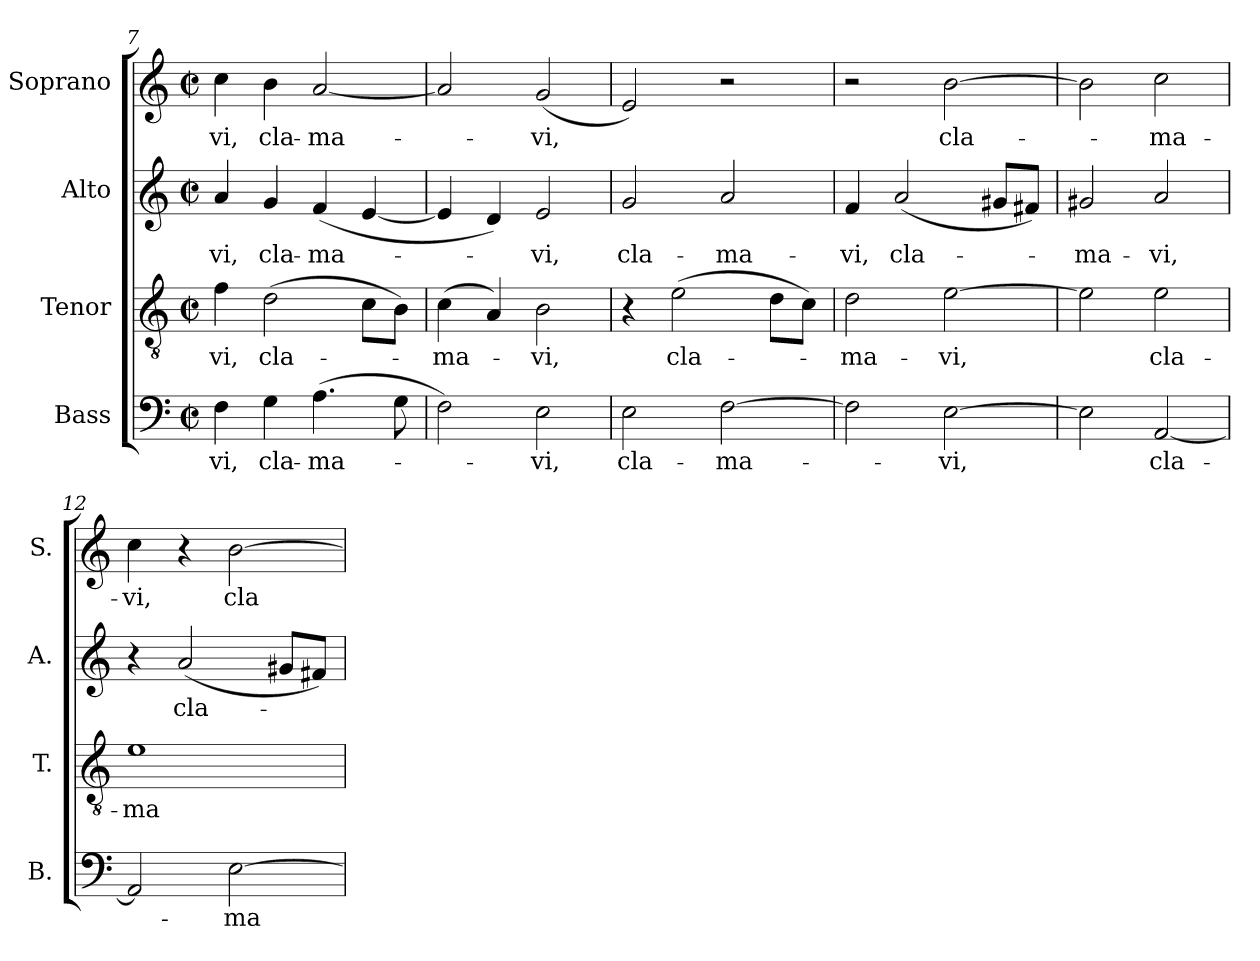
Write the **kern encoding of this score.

**kern	**text	**kern	**text	**kern	**text	**kern	**text
*part4	*part4	*part3	*part3	*part2	*part2	*part1	*part1
*staff4	*staff4	*staff3	*staff3	*staff2	*staff2	*staff1	*staff1
*I"Bass	*	*I"Tenor	*	*I"Alto	*	*I"Soprano	*
*I'B.	*	*I'T.	*	*I'A.	*	*I'S.	*
*clefF4	*	*clefGv2	*	*clefG2	*	*clefG2	*
*	*	*ITrd7c12	*	*	*	*	*
*k[]	*	*k[]	*	*k[]	*	*k[]	*
*C:	*	*C:	*	*C:	*	*C:	*
*M2/2	*	*M2/2	*	*M2/2	*	*M2/2	*
*met(c|)	*	*met(c|)	*	*met(c|)	*	*met(c|)	*
=7	=7	=7	=7	=7	=7	=7	=7
!	!LO:LY:b:color=#000000	!	!	!	!	!	!
!	!	!	!LO:LY:b:color=#000000	!	!	!	!
!	!	!	!	!	!LO:LY:b:color=#000000	!	!
!	!	!	!	!	!	!	!LO:LY:b:color=#000000
4Fi\	-vi,	4Fi\	-vi,	4ai/	-vi,	4cci\	-vi,
!	!LO:LY:b:color=#000000	!	!	!	!	!	!
!	!	!	!LO:LY:b:color=#000000	!	!	!	!
!	!	!	!	!	!LO:LY:b:color=#000000	!	!
!	!	!	!	!	!	!	!LO:LY:b:color=#000000
4Gi\	cla-	(2Di\	cla-	4gi/	cla-	4bi\	cla-
!	!LO:LY:b:color=#000000	!	!	!	!	!	!
!	!	!	!	!	!LO:LY:b:color=#000000	!	!
!	!	!	!	!	!	!	!LO:LY:b:color=#000000
(4.Ai\	-ma-	.	.	(4fi/	-ma-	[<2ai/	-ma-
.	.	8Ci\L	.	[<4ei/	.	.	.
8Gi\	.	8BBi\J)	.	.	.	.	.
=8	=8	=8	=8	=8	=8	=8	=8
!	!	!	!LO:LY:b:color=#000000	!	!	!	!
2Fi\)	.	(4Ci\	-ma-	4ei/]	.	2ai/]	.
.	.	4AAi/)	.	4di/)	.	.	.
!	!LO:LY:b:color=#000000	!	!	!	!	!	!
!	!	!	!LO:LY:b:color=#000000	!	!	!	!
!	!	!	!	!	!LO:LY:b:color=#000000	!	!
!	!	!	!	!	!	!	!LO:LY:b:color=#000000
2Ei\	-vi,	2BBi\	-vi,	2ei/	-vi,	(2gi/	-vi,
=9	=9	=9	=9	=9	=9	=9	=9
!	!LO:LY:b:color=#000000	!	!	!	!	!	!
!	!	!	!	!	!LO:LY:b:color=#000000	!	!
2Ei\	cla-	4r	.	2gi/	cla-	2ei/)	.
!	!	!	!LO:LY:b:color=#000000	!	!	!	!
.	.	(2Ei\	cla-	.	.	.	.
!	!LO:LY:b:color=#000000	!	!	!	!	!	!
!	!	!	!	!	!LO:LY:b:color=#000000	!	!
[>2Fi\	-ma-	.	.	2ai/	-ma-	2r	.
.	.	8Di\L	.	.	.	.	.
.	.	8Ci\J)	.	.	.	.	.
=10	=10	=10	=10	=10	=10	=10	=10
!	!	!	!LO:LY:b:color=#000000	!	!	!	!
!	!	!	!	!	!LO:LY:b:color=#000000	!	!
2Fi\]	.	2Di\	-ma-	4fi/	-vi,	2r	.
!	!	!	!	!	!LO:LY:b:color=#000000	!	!
.	.	.	.	(2ai/	cla-	.	.
!	!LO:LY:b:color=#000000	!	!	!	!	!	!
!	!	!	!LO:LY:b:color=#000000	!	!	!	!
!	!	!	!	!	!	!	!LO:LY:b:color=#000000
[>2Ei\	-vi,	[>2Ei\	-vi,	.	.	[>2bi\	cla-
.	.	.	.	8g#Xi/L	.	.	.
.	.	.	.	8f#Xi/J)	.	.	.
=11	=11	=11	=11	=11	=11	=11	=11
!	!	!	!	!	!LO:LY:b:color=#000000	!	!
2Ei\]	.	2Ei\]	.	2g#Xi/	-ma-	2bi\]	.
!	!LO:LY:b:color=#000000	!	!	!	!	!	!
!	!	!	!LO:LY:b:color=#000000	!	!	!	!
!	!	!	!	!	!LO:LY:b:color=#000000	!	!
!	!	!	!	!	!	!	!LO:LY:b:color=#000000
[<2AAi/	cla-	2Ei\	cla-	2ai/	-vi,	2cci\	-ma-
!!LO:LB:g=z
=12	=12	=12	=12	=12	=12	=12	=12
!	!	!	!LO:LY:b:color=#000000	!	!	!	!
!	!	!	!	!	!	!	!LO:LY:b:color=#000000
2AAi/]	.	1Ei	-ma-	4r	.	4cci\	-vi,
!	!	!	!	!	!LO:LY:b:color=#000000	!	!
.	.	.	.	(2ai/	cla-	4r	.
!	!LO:LY:b:color=#000000	!	!	!	!	!	!
!	!	!	!	!	!	!	!LO:LY:b:color=#000000
[>2Ei\	-ma-	.	.	.	.	[>2bi\	cla-
.	.	.	.	8g#Xi/L	.	.	.
.	.	.	.	8f#Xi/J)	.	.	.
=	=	=	=	=	=	=	=
*-	*-	*-	*-	*-	*-	*-	*-
